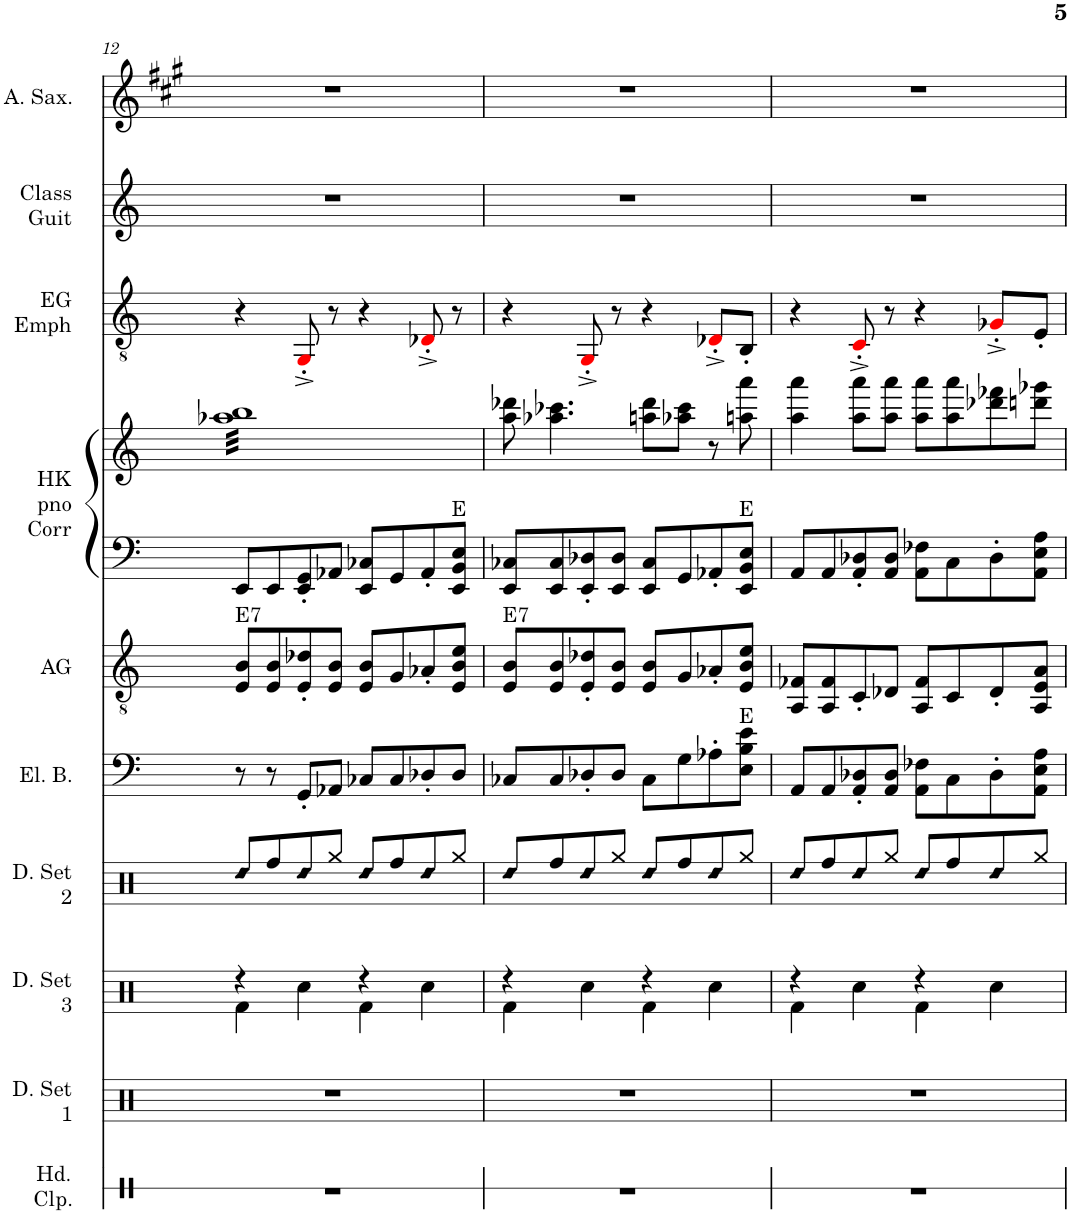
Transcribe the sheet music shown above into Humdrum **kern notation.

**kern	**kern	**kern	**kern	**kern	**kern	**kern	**kern	**kern	**kern	**kern
*part10	*part9	*part8	*part7	*part6	*part5	*part4	*part4	*part3	*part2	*part1
*staff11	*staff10	*staff9	*staff8	*staff7	*staff6	*staff5	*staff4	*staff3	*staff2	*staff1
*I"Hd.  Clp	*I"D. Set 1	*I"D. Set 3	*I"D. Set 2	*I"El. B.	*I"AG	*I"HK pno Corr	*	*I"EG Emph	*I"Class Guit	*I"A. Sax.
*I'Hd.  Clp.	*I'D. Set 1	*I'D. Set 3	*I'D. Set 2	*I'El. B.	*I'AG	*I'HK pno Corr	*	*I'EG Emph	*I'Class Guit	*I'A. Sax.
!!LO:PB:g=z
*clefX	*clefX	*clefX	*clefX	*clefF4	*clefGv2	*clefF4	*clefG2	*clefGv2	*clefG2	*clefG2
*	*	*	*	*Trd7c12	*	*	*	*	*	*Trd5c9
*k[]	*k[]	*k[]	*k[]	*k[]	*k[]	*k[]	*k[]	*k[]	*k[]	*k[f#c#g#]
*M4/4	*M4/4	*M4/4	*M4/4	*M4/4	*M4/4	*M4/4	*M4/4	*M4/4	*M4/4	*M4/4
=12	=12	=12	=12	=12	=12	=12	=12	=12	=12	=12
*	*	*^	*	*	*	*	*	*	*	*
!	!	!	!	!	!	!LO:TX:a:t=E7	!	!	!	!	!
!	!	!	!	!LO:N:head=diamond	!	!	!	!	!	!	!
*	*	*	*	*	*	*	*	*tremolo	*	*	*
1r	1r	4r	4Rf\	8Rdd/L	8r	8E/ 8B/L	8EE/L	32aa-X 32bbLLL	4r	1r	1r
.	.	.	.	.	.	.	.	32aa-X 32bb	.	.	.
.	.	.	.	.	.	.	.	32aa-X 32bb	.	.	.
.	.	.	.	.	.	.	.	32aa-X 32bb	.	.	.
.	.	.	.	8Rff/	8r	8E/ 8B/	8EE/	32aa-X 32bb	.	.	.
.	.	.	.	.	.	.	.	32aa-X 32bb	.	.	.
.	.	.	.	.	.	.	.	32aa-X 32bb	.	.	.
.	.	.	.	.	.	.	.	32aa-X 32bb	.	.	.
!	!	!	!	!LO:N:head=diamond	!	!	!	!	!	!	!
.	.	4Rcc\	4ryy	8Rdd/	8GG'/L	8E/' 8d-X/'	8EE/' 8GG/'	32aa-X 32bb	8GG'^i/	.	.
.	.	.	.	.	.	.	.	32aa-X 32bb	.	.	.
.	.	.	.	.	.	.	.	32aa-X 32bb	.	.	.
.	.	.	.	.	.	.	.	32aa-X 32bb	.	.	.
.	.	.	.	8Rgg/J	8AA-X/J	8E/ 8B/J	8AA-X/J	32aa-X 32bb	8r	.	.
.	.	.	.	.	.	.	.	32aa-X 32bb	.	.	.
.	.	.	.	.	.	.	.	32aa-X 32bb	.	.	.
.	.	.	.	.	.	.	.	32aa-X 32bb	.	.	.
!	!	!	!	!LO:N:head=diamond	!	!	!	!	!	!	!
.	.	4r	4Rf\	8Rdd/L	8C-X/L	8E/ 8B/L	8EE/ 8C-X/L	32aa-X 32bb	4r	.	.
.	.	.	.	.	.	.	.	32aa-X 32bb	.	.	.
.	.	.	.	.	.	.	.	32aa-X 32bb	.	.	.
.	.	.	.	.	.	.	.	32aa-X 32bb	.	.	.
.	.	.	.	8Rff/	8C-/	8G/	8GG/	32aa-X 32bb	.	.	.
.	.	.	.	.	.	.	.	32aa-X 32bb	.	.	.
.	.	.	.	.	.	.	.	32aa-X 32bb	.	.	.
.	.	.	.	.	.	.	.	32aa-X 32bb	.	.	.
!	!	!	!	!LO:N:head=diamond	!	!	!	!	!	!	!
.	.	4Rcc\	4ryy	8Rdd/	8D-X'/	8A-X'/	8AA-'/	32aa-X 32bb	8D-X'^i/	.	.
.	.	.	.	.	.	.	.	32aa-X 32bb	.	.	.
.	.	.	.	.	.	.	.	32aa-X 32bb	.	.	.
.	.	.	.	.	.	.	.	32aa-X 32bb	.	.	.
!	!	!	!	!	!	!	!LO:TX:a:t=E	!	!	!	!
.	.	.	.	8Rgg/J	8D-/J	8E/ 8B/ 8e/J	8EE/ 8BB/ 8E/J	32aa-X 32bb	8r	.	.
.	.	.	.	.	.	.	.	32aa-X 32bb	.	.	.
.	.	.	.	.	.	.	.	32aa-X 32bb	.	.	.
.	.	.	.	.	.	.	.	32aa-X 32bbJJJ	.	.	.
*	*	*	*	*	*	*	*	*Xtremolo	*	*	*
=13	=13	=13	=13	=13	=13	=13	=13	=13	=13	=13	=13
!	!	!	!	!	!	!LO:TX:a:t=E7	!	!	!	!	!
!	!	!	!	!LO:N:head=diamond	!	!	!	!	!	!	!
1r	1r	4r	4Rf\	8Rdd/L	8C-X/L	8E/ 8B/L	8EE/ 8C-X/L	8aa\ 8ddd-X\	4r	1r	1r
.	.	.	.	8Rff/	8C-/	8E/ 8B/	8EE/ 8C-/	4.aa-X\ 4.ccc-X\	.	.	.
!	!	!	!	!LO:N:head=diamond	!	!	!	!	!	!	!
.	.	4Rcc\	4ryy	8Rdd/	8D-X'/	8E/' 8d-X/'	8EE/' 8D-X/'	.	8GG'^i/	.	.
.	.	.	.	8Rgg/J	8D-/J	8E/ 8B/J	8EE/ 8D-/J	.	8r	.	.
!	!	!	!	!LO:N:head=diamond	!	!	!	!	!	!	!
.	.	4r	4Rf\	8Rdd/L	8C-\L	8E/ 8B/L	8EE/ 8C-/L	8aan\ 8ddd-\L	4r	.	.
.	.	.	.	8Rff/	8G\	8G/	8GG/	8aa-X\ 8ccc-\J	.	.	.
!	!	!	!	!LO:N:head=diamond	!	!	!	!	!	!	!
.	.	4Rcc\	4ryy	8Rdd/	8A-X'\	8A-X'/	8AA-X'/	8r	8D-X'^i/L	.	.
!	!	!	!	!	!	!	!LO:TX:a:t=E	!	!	!	!
!	!	!	!	!	!LO:TX:a:t=E	!	!	!	!	!	!
.	.	.	.	8Rgg/J	8E\ 8B\ 8e\J	8E/ 8B/ 8e/J	8EE/ 8BB/ 8E/J	8aan\ 8aaa\	8BB'/J	.	.
=14	=14	=14	=14	=14	=14	=14	=14	=14	=14	=14	=14
!	!	!	!	!LO:N:head=diamond	!	!	!	!	!	!	!
1r	1r	4r	4Rf\	8Rdd/L	8AA/L	8AA/ 8F-X/L	8AA/L	4aa\ 4aaa\	4r	1r	1r
.	.	.	.	8Rff/	8AA/	8AA/ 8F-/	8AA/	.	.	.	.
!	!	!	!	!LO:N:head=diamond	!	!	!	!	!	!	!
.	.	4Rcc\	4ryy	8Rdd/	8AA/' 8D-X/'	8C'/	8AA/' 8D-X/'	8aa\ 8aaa\L	8C'^i/	.	.
.	.	.	.	8Rgg/J	8AA/ 8D-/J	8D-X/J	8AA/ 8D-/J	8aa\ 8aaa\J	8r	.	.
!	!	!	!	!LO:N:head=diamond	!	!	!	!	!	!	!
.	.	4r	4Rf\	8Rdd/L	8AA\ 8F-X\L	8AA/ 8F-/L	8AA\ 8F-X\L	8aa\ 8aaa\L	4r	.	.
.	.	.	.	8Rff/	8C\	8C/	8C\	8aa\ 8aaa\	.	.	.
!	!	!	!	!LO:N:head=diamond	!	!	!	!	!	!	!
.	.	4Rcc\	4ryy	8Rdd/	8D-'\	8D-'/	8D-'\	8ddd-X\ 8fff-X\	8G-X'^i/L	.	.
.	.	.	.	8Rgg/J	8AA\ 8E\ 8A\J	8AA/ 8E/ 8A/J	8AA\ 8E\ 8A\J	8dddn\ 8ggg-X\J	8E'/J	.	.
*	*	*v	*v	*	*	*	*	*	*	*	*
=	=	=	=	=	=	=	=	=	=	=
*-	*-	*-	*-	*-	*-	*-	*-	*-	*-	*-
